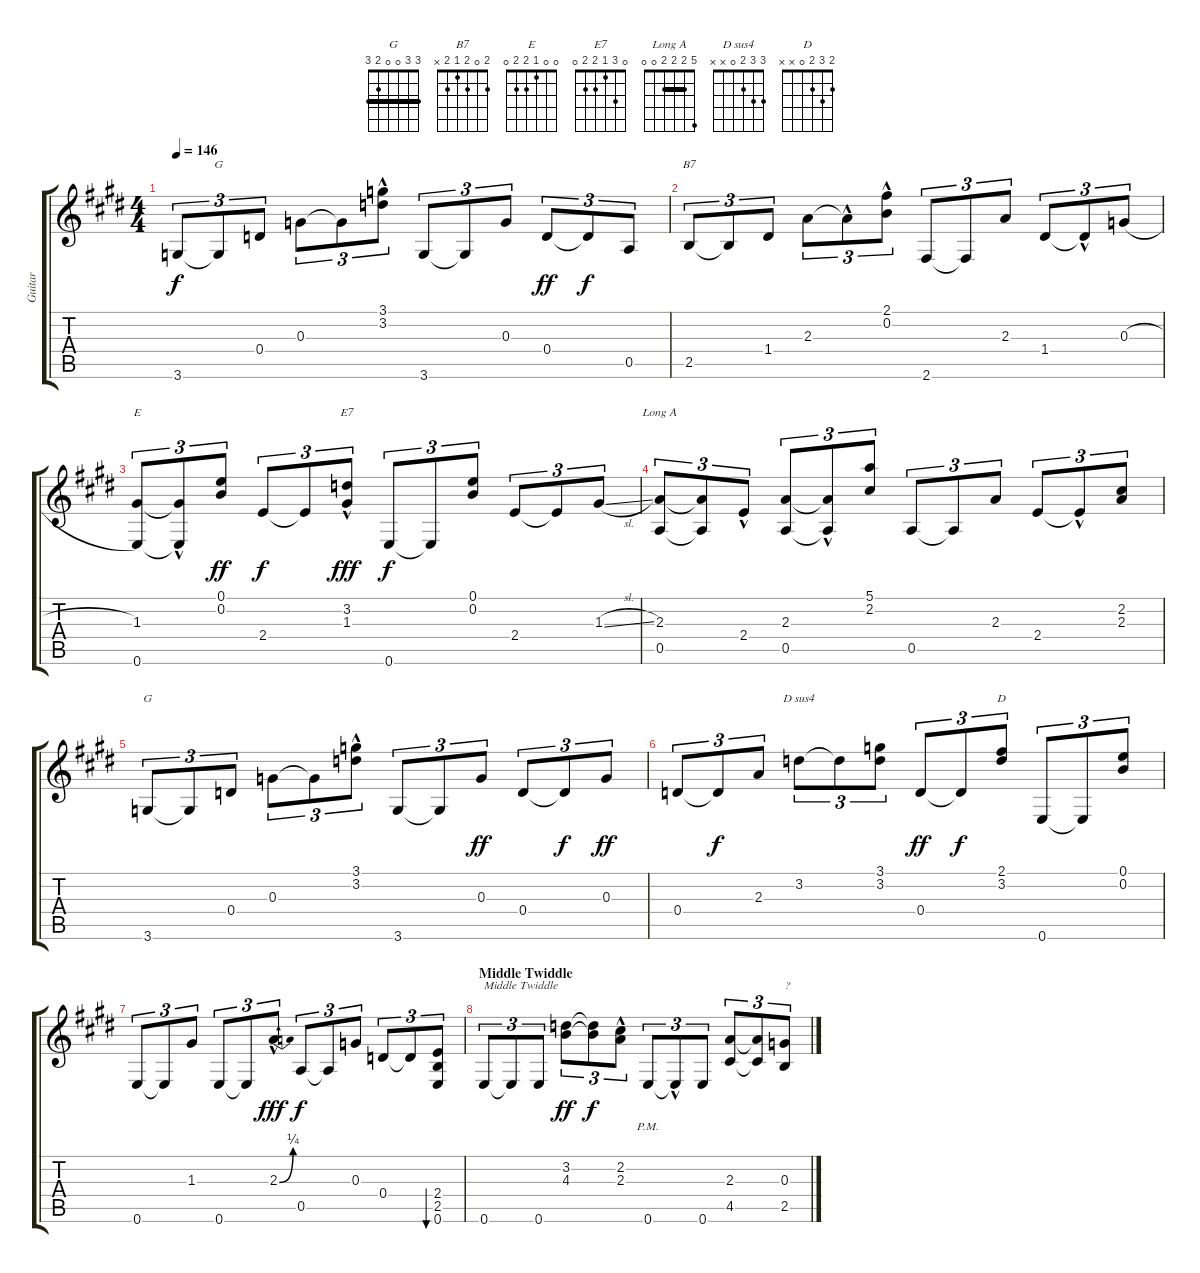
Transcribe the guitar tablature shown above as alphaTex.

\track ("Guitar" "Guitar") {instrument acousticguitarnylon}
\staff {score tabs}
\tuning (E4 B3 G3 D3 A2 E2) {hide}
\chord ("G" 3 3 0 0 2 3)
\chord ("B7" 2 0 2 1 2 x)
\chord ("E" 0 0 1 2 2 0)
\chord ("E7" 0 3 1 2 2 0)
\chord ("Long A" 5 2 2 2 0 0) {barre 2}
\chord ("G" 3 3 0 0 2 3) {barre 3}
\chord ("D sus4" 3 3 2 0 x x)
\chord ("D" 2 3 2 0 x x)
\ts (4 4)
\tempo 146
\clef g2
\ks e
3.6.8{tu (3 2) dy f} 3.6{t}.8{tu (3 2) ch "G"} 0.4.8{tu (3 2)} 0.3.8{tu (3 2)} 0.3{t}.8{tu (3 2)} (3.1{hac} 3.2{hac}).8{tu (3 2)} 3.6.8{tu (3 2)} 3.6{t}.8{tu (3 2)} 0.3.8{tu (3 2)} 0.4.8{tu (3 2) dy ff} 0.4{t}.8{tu (3 2) dy f} 0.5.8{tu (3 2)} |
2.5.8{tu (3 2) ch "B7"} 2.5{t}.8{tu (3 2)} 1.4.8{tu (3 2)} 2.3.8{tu (3 2)} 2.3{hac t}.8{tu (3 2)} (2.1{hac} 0.2{hac}).8{tu (3 2)} 2.6.8{tu (3 2)} 2.6{t}.8{tu (3 2)} 2.3.8{tu (3 2)} 1.4.8{tu (3 2)} 1.4{hac t}.8{tu (3 2)} 0.3{h}.8{tu (3 2)} |
(1.3 0.6).8{tu (3 2) ch "E"} (1.3{hac t} 0.6{t}).8{tu (3 2)} (0.1 0.2).8{tu (3 2) dy ff} 2.4.8{tu (3 2) dy f} 2.4{t}.8{tu (3 2)} (3.2{hac} 1.3{hac}).8{tu (3 2) ch "E7" dy fff} 0.6.8{tu (3 2) dy f} 0.6{t}.8{tu (3 2)} (0.1 0.2).8{tu (3 2)} 2.4.8{tu (3 2)} 2.4{t}.8{tu (3 2)} 1.3{sl}.8{tu (3 2)} |
(2.3 0.5).8{tu (3 2) ch "Long A"} (2.3{t} 0.5{t}).8{tu (3 2)} 2.4{hac}.8{tu (3 2)} (2.3 0.5).8{tu (3 2)} (2.3{hac t} 0.5{t}).8{tu (3 2)} (5.1 2.2).8{tu (3 2)} 0.5.8{tu (3 2)} 0.5{t}.8{tu (3 2)} 2.3.8{tu (3 2)} 2.4.8{tu (3 2)} 2.4{hac t}.8{tu (3 2)} (2.2 2.3).8{tu (3 2)} |
3.6.8{tu (3 2) ch "G"} 3.6{t}.8{tu (3 2)} 0.4.8{tu (3 2)} 0.3.8{tu (3 2)} 0.3{t}.8{tu (3 2)} (3.1{hac} 3.2{hac}).8{tu (3 2)} 3.6.8{tu (3 2)} 3.6{t}.8{tu (3 2)} 0.3.8{tu (3 2) dy ff} 0.4.8{tu (3 2)} 0.4{t}.8{tu (3 2) dy f} 0.3.8{tu (3 2) dy ff} |
0.4.8{tu (3 2)} 0.4{t}.8{tu (3 2) dy f} 2.3.8{tu (3 2)} 3.2.8{tu (3 2) ch "D sus4"} 3.2{t}.8{tu (3 2)} (3.1 3.2).8{tu (3 2)} 0.4.8{tu (3 2) dy ff} 0.4{t}.8{tu (3 2) dy f} (2.1 3.2).8{tu (3 2) ch "D"} 0.6.8{tu (3 2)} 0.6{t}.8{tu (3 2)} (0.1 0.2).8{tu (3 2)} |
0.6.8{tu (3 2)} 0.6{t}.8{tu (3 2)} 1.3.8{tu (3 2)} 0.6.8{tu (3 2)} 0.6{t}.8{tu (3 2)} 2.3{be (bend 0 0 60 1) hac}.8{tu (3 2) dy fff} 0.5.8{tu (3 2) dy f} 0.5{t}.8{tu (3 2)} 0.3.8{tu (3 2)} 0.4.8{tu (3 2)} 0.4{t}.8{tu (3 2)} (2.4 2.5 0.6).8{tu (3 2) bu 480} |
\section ("" "Middle Twiddle")
0.6.8{tu (3 2) txt "Middle Twiddle"} 0.6{t}.8{tu (3 2)} 0.6.8{tu (3 2)} (3.2 4.3).8{tu (3 2) dy ff} (3.2{t} 4.3{t}).8{tu (3 2) dy f} (2.2{hac} 2.3{hac}).8{tu (3 2)} 0.6{pm}.8{tu (3 2)} 0.6{hac t}.8{tu (3 2)} 0.6.8{tu (3 2)} (2.3 4.5).8{tu (3 2)} (2.3{t} 4.5{t}).8{tu (3 2)} (0.3{h} 2.5).8{tu (3 2) txt "?"}
